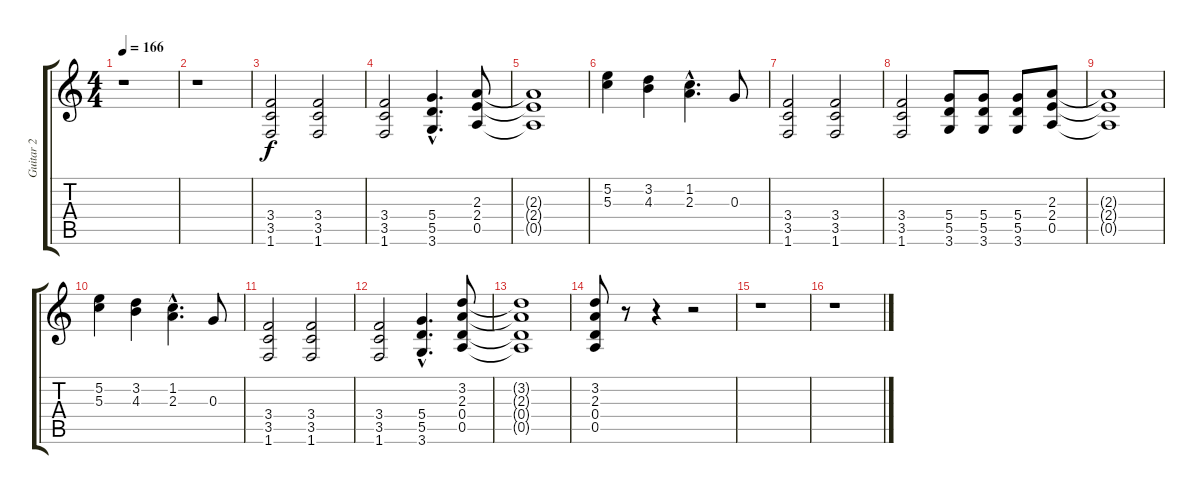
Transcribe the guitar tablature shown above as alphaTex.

\track ("Guitar 2" "Guitar 2") {instrument distortionguitar}
\staff {score tabs}
\tuning (E4 B3 G3 D3 A2 E2) {hide}
\ts (4 4)
\tempo 166
\clef g2
\ks c
r.1{dy f} |
r.1 |
(3.4 3.5 1.6).2 (3.4 3.5 1.6).2 |
(3.4 3.5 1.6).2 (5.4{hac} 5.5{hac} 3.6{hac}).4{d} (2.3 2.4 0.5).8 |
(2.3{t} 2.4{t} 0.5{t}).1 |
(5.2 5.3).4 (3.2 4.3).4 (1.2{hac} 2.3{hac}).4{d} 0.3.8 |
(3.4 3.5 1.6).2 (3.4 3.5 1.6).2 |
(3.4 3.5 1.6).2 (5.4 5.5 3.6).8 (5.4 5.5 3.6).8 (5.4 5.5 3.6).8 (2.3 2.4 0.5).8 |
(2.3{t} 2.4{t} 0.5{t}).1 |
(5.2 5.3).4 (3.2 4.3).4 (1.2{hac} 2.3{hac}).4{d} 0.3.8 |
(3.4 3.5 1.6).2 (3.4 3.5 1.6).2 |
(3.4 3.5 1.6).2 (5.4{hac} 5.5{hac} 3.6{hac}).4{d} (3.2 2.3 0.4 0.5).8 |
(3.2{t} 2.3{t} 0.4{t} 0.5{t}).1 |
(3.2 2.3 0.4 0.5).8 r.8 r.4 r.2 |
r.1 |
r.1
